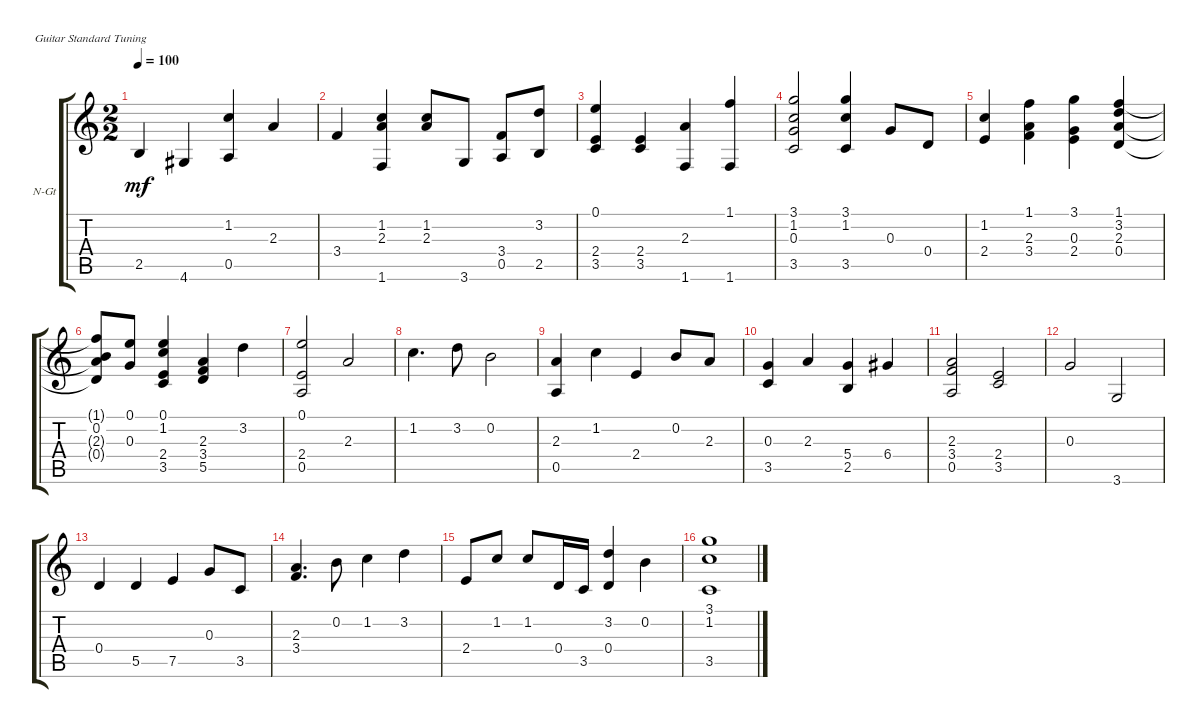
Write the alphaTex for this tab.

\defaultSystemsLayout 4
\bracketExtendMode groupsimilarinstruments
\firstSystemTrackNameOrientation horizontal
\otherSystemsTrackNameOrientation horizontal
\track ("Nylon Guitar" "N-Gt") {instrument acousticguitarnylon}
\staff {score tabs}
\tuning (E4 B3 G3 D3 A2 E2)
\ts (2 2)
\tempo 100
\clef g2
\ks c
2.5.4{dy mf} 4.6.4 (0.5 1.2).4 2.3.4 |
3.4.4 (1.6 1.2 2.3).4 (1.2 2.3).8 3.6.8 (0.5 3.4).8 (2.5 3.2).8 |
(0.1 2.4 3.5).4 (3.5 2.4).4 (2.3 1.6).4 (1.6 1.1).4 |
(3.1 1.2 0.3 3.5).2 (3.1 1.2 3.5).4 0.3.8 0.4.8 |
(1.2 2.4).4 (1.1 2.3 3.4).4 (3.1 0.3 2.4).4 (1.1 3.2 2.3 0.4).4 |
(1.1{t} 0.2 2.3{t} 0.4{t}).8 (0.1 0.3).8 (0.1 1.2 2.4 3.5).4 (3.4 5.5 2.3).4 3.2.4 |
(0.1 2.4 0.5).2 2.3.2 |
1.2.4{d} 3.2.8 0.2.2 |
(2.3 0.5).4 1.2.4 2.4.4 0.2.8 2.3.8 |
(0.3 3.5).4 2.3.4 (5.4 2.5).4 6.4.4 |
(2.3 3.4 0.5).2 (2.4 3.5).2 |
0.3.2 3.6.2 |
0.4.4 5.5.4 7.5.4 0.3.8 3.5.8 |
(2.3 3.4).4{d} 0.2.8 1.2.4 3.2.4 |
2.4.8 1.2.8 1.2.8 0.4.16 3.5.16 (0.4 3.2).4 0.2.4 |
(3.1 1.2 3.5).1
